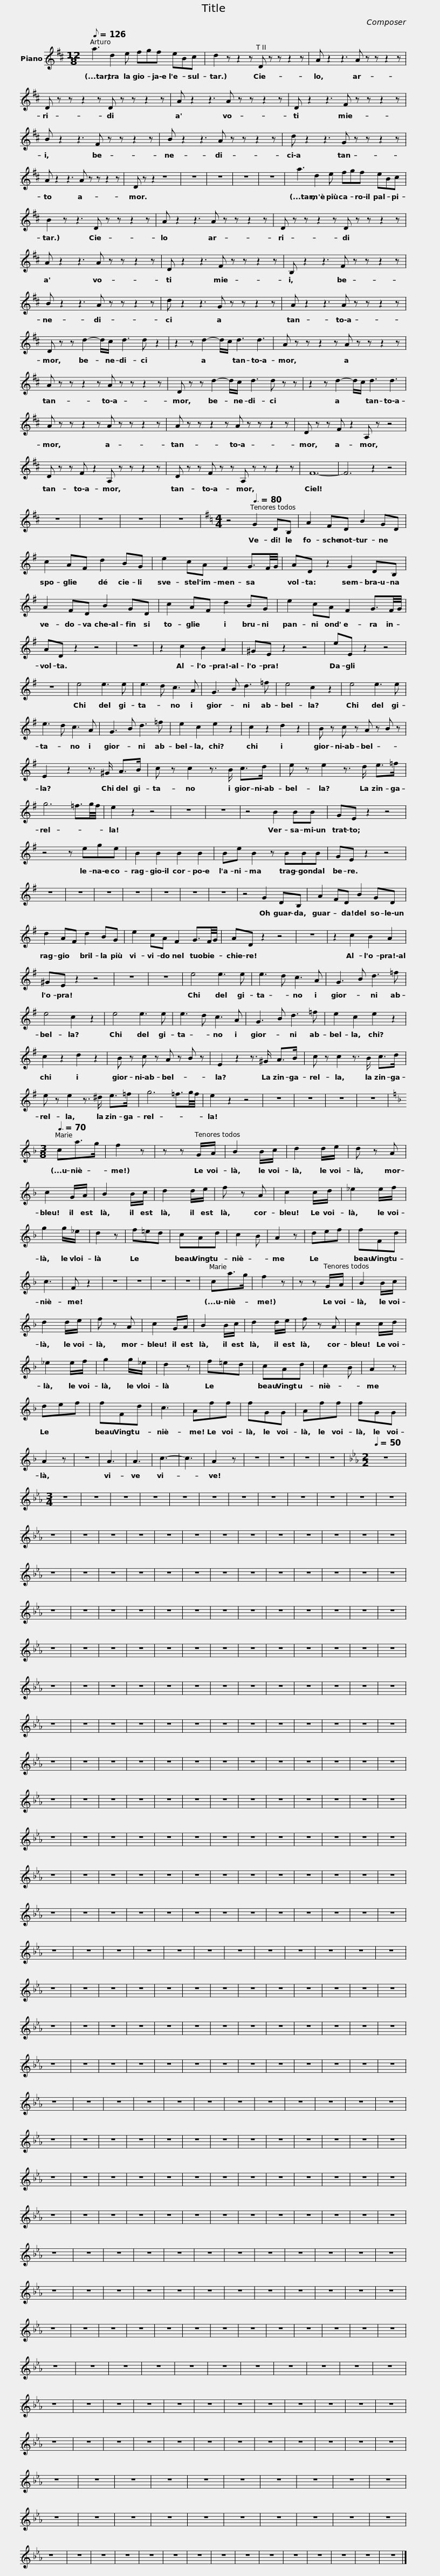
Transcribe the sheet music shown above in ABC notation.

X:1
L:1/8
Q:1/8=126
M:12/8
I:linebreak $
K:D
V:1 treble
V:1
 a3 d2 e fgf eBc | d2 z z2 z D z z z2 z | A z2 z3 A z z z2 z | D z z z2 z D z z z2 z |$ A z2 z3 A z z z2 z | %5
 D z2 z3 F z z z2 z | B z2 z3 F z z z2 z | B z2 z3 A z z z2 z |$ d z2 z3 G z z z2 z | A z2 z3 A z z z2 z | %10
 D z z2 z8 | z12 | z12 | z12 | z12 |$ %15
 a3 d2 e fgf eBc | B2 z z3 D z z z2 z | A z2 z3 A z z z2 z | D z z z2 z D z z z2 z |$ A z2 z3 A z z z2 z | %20
 D z2 z3 F z z z2 z | B, z2 z3 F z z z2 z | B z2 z3 A z z z2 z |$ d z2 z3 G z z z2 z | A z2 z3 A z z z2 z | %25
 D z z d2- d/c/ d3 d z2 | z2 z d2- d/c/ d3 d3 |$ A z z z2 z A z z z2 z | A z z z2 z A z z z2 z | D z z d2- d/c/ d3 d z z | %30
 z2 z d2- d/c/ d3 d3 |$ A z z z2 z A z z z2 z | A z z z2 z A z z z2 z | D z z F z2 A, z z4 | D z z F z2 A, z z z2 z |$ %35
 D z z F z z A, z z z2 z | F12- | F6 z2 z4 | z12 | z12 | %40
 z12 | z12 |[K:G][M:4/4] z4[Q:3/8=80] G2 DB, |$ A2 FD B2 GD | c2 AF d2 BG | %45
 e2 cA F2 G3/2F/4G/4 | AD z2 G2 DB, |$ A2 FD B2 GD | c2 AF d2 BG | e2 cA F2 G3/2F/4G/4 | %50
 AD z2 z4 | z8 | z2 c2 B2 A2 |$ ^GE z2 z4 | eE z2 z4 | %55
 z8 | e4 e3 e | e3 d c3 A | G3 B d3 =f | e4 c2 z2 | %60
 e4 e3 e |$ e3 d c3 A | G3 B d3 =f | e2 c2 e2 z2 | c2 z2 d2 z2 | %65
 B z c z A z B z | E2 z2 z3/2 ^G/ A>B |$ c z c2 z3/2 B/ c>d | e z e2 z3/2 d/ e>=f | g6 =f3/2g/4f/4 | %70
 e2 z2 z4 | z8 | z8 | z4 B2 BB |$ GE z2 z4 | %75
 z4 z ege | B2 B2 B2 B2 | Be B2 z BBB | GE z2 z4 | z8 | %80
 z8 | z8 |$ z8 | z8 | z8 | %85
 z8 | z4 G2 DB, | A2 FD B2 GD | d2 AF d2 BG | e2 cA F2 G3/2F/4G/4 |$ %90
 AD z2 z4 | z8 | z2 c2 B2 A2 | ^GE z2 z4 | z8 | %95
 z8 | e4 e3 e | e3 d c3 A | G3 B d3 =f |$ e4 c2 z2 | %100
 e4 e3 e | e3 d c3 A | G3 B d3 =f | e2 c2 e2 z2 | c2 z2 d2 z2 | %105
 B z c z A z B z |$ E2 z2 z3/2 ^G/ A>B | c z c2 z3/2 B/ c>d | e z e2 z3/2 ^d/ e>=f | g6 =f3/2g/4f/4 | %110
 e2 z2 z4 | z8 | z8 | z8 |$ z8 | %115
[K:F][M:3/8][Q:3/8=70] ca>g | f2 z | z z G/A/ | B2 B/c/ | d2 d/e/ | %120
 d z A | c2 G/A/ | B2 B/c/ | d2 d/e/ | f z A |$ %125
 c2 c/d/ | _e2 e/f/ | g2 g/_e/ | d2 z | f=ed | %130
 cAd | c2 B | A2 z | def | fFd | %135
 c3 |$ F z2 | z3 | z3 | z3 | %140
 z3 | ca>g | f2 z | z z G/A/ | B2 B/c/ | %145
 d2 d/e/ | f z A | c2 G/A/ |$ B2 B/c/ | d2 d/e/ | %150
 f z A | c2 c/d/ | _e2 e/f/ | g2 g/_e/ | d2 z | %155
 f=ed | cAd | c2 B | A2 z |$ def | %160
 fFd | c3 | Aff | fGG | Aff | %165
 fGG | A2 z | z3 | A3 | A3 | %170
 c3- | c3 |$ A2 z | z3 | z3 | %175
 z3 | z3 |[K:Eb][M:2/2][Q:1/4=50] z8 |[M:3/4] z6 | z6 | %180
 z6 | z6 | z6 | z6 | z6 | %185
 z6 | z6 | z6 | z6 |$ z6 | %190
 z6 | z6 | z6 | z6 | z6 | %195
 z6 | z6 | z6 | z6 | z6 | %200
 z6 | z6 | z6 | z6 | z6 | %205
 z6 | z6 |$ z6 | z6 | z6 | %210
 z6 | z6 | z6 | z6 | z6 | %215
 z6 | z6 | z6 | z6 | z6 | %220
 z6 | z6 | z6 | z6 | z6 |$ %225
 z6 | z6 | z6 | z6 | z6 | %230
 z6 | z6 | z6 | z6 | z6 | %235
 z6 | z6 | z6 | z6 | z6 | %240
 z6 | z6 | z6 |$ z6 | z6 | %245
 z6 | z6 | z6 | z6 | z6 | %250
 z6 | z6 | z6 | z6 | z6 | %255
 z6 | z6 | z6 | z6 | z6 | %260
 z6 |$ z6 | z6 | z6 | z6 | %265
 z6 | z6 | z6 | z6 | z6 | %270
 z6 | z6 | z6 | z6 | z6 | %275
 z6 | z6 | z6 | z6 |$ z6 | %280
 z6 | z6 | z6 | z6 | z6 | %285
 z6 | z6 | z6 | z6 | z6 | %290
 z6 | z6 | z6 | z6 | z6 | %295
 z6 | z6 |$ z6 | z6 | z6 | %300
 z6 | z6 | z6 | z6 | z6 | %305
 z6 | z6 | z6 | z6 | z6 | %310
 z6 | z6 | z6 | z6 | z6 |$ %315
 z6 | z6 | z6 | z6 | z6 | %320
 z6 | z6 | z6 | z6 | z6 | %325
 z6 | z6 | z6 | z6 | z6 | %330
 z6 | z6 | z6 |$ z6 | z6 | %335
 z6 | z6 | z6 | z6 | z6 | %340
 z6 | z6 | z6 | z6 | z6 | %345
 z6 | z6 | z6 | z6 | z6 | %350
 z6 |$ z6 | z6 | z6 | z6 | %355
 z6 | z6 | z6 | z6 | z6 | %360
 z6 | z6 | z6 | z6 | z6 | %365
 z6 | z6 | z6 | z6 |$ z6 | %370
 z6 | z6 | z6 | z6 | z6 | %375
 z6 | z6 | z6 | z6 | z6 | %380
 z6 | z6 | z6 | z6 | z6 | %385
 z6 | z6 |$ z6 | z6 | z6 | %390
 z6 | z6 | z6 | z6 | z6 | %395
 z6 | z6 | z6 | z6 | z6 | %400
 z6 | z6 | z6 | z6 | z6 |$ %405
 z6 | z6 | z6 | z6 | z6 | %410
 z6 | z6 | z6 | z6 | z6 | %415
 z6 | z6 | z6 | z6 | z6 | %420
 z6 | z6 | z6 |$ z6 | z6 | %425
 z6 | z6 | z6 | z6 | z6 | %430
 z6 | z6 | z6 | z6 | z6 | %435
 z6 | z6 | z6 | z6 | z6 | %440
 z6 |$ z6 | z6 | z6 | z6 | %445
 z6 | z6 | z6 | z6 | z6 | %450
 z6 | z6 | z6 | z6 | z6 | %455
 z6 | z6 | z6 | z6 |$ z6 | %460
 z6 | z6 | z6 | z6 | z6 | %465
 z6 | z6 | z6 | z6 | z6 | %470
 z6 | z6 | z6 | z6 | z6 | %475
 z6 | z6 |$ z6 | z6 | z6 | %480
 z6 | z6 | z6 | z6 | z6 | %485
 z6 | z6 | z6 | z6 | z6 | %490
 z6 | z6 | z6 | z6 | z6 |$ %495
 z6 | z6 | z6 | z6 | z6 | %500
 z6 | z6 | z6 | z6 | z6 | %505
 z6 | z6 | z6 | z6 | z6 | %510
 z6 | z6 | z6 |$ z6 | z6 | %515
 z6 | z6 | z6 | z6 | z6 | %520
 z6 | z6 | z6 | z6 | z6 | %525
 z6 | z6 | z6 | z6 | z6 | %530
 z6 |$ z6 | z6 | z6 | z6 | %535
 z6 | z6 | z6 | z6 | z6 | %540
 z6 | z6 |] %542
